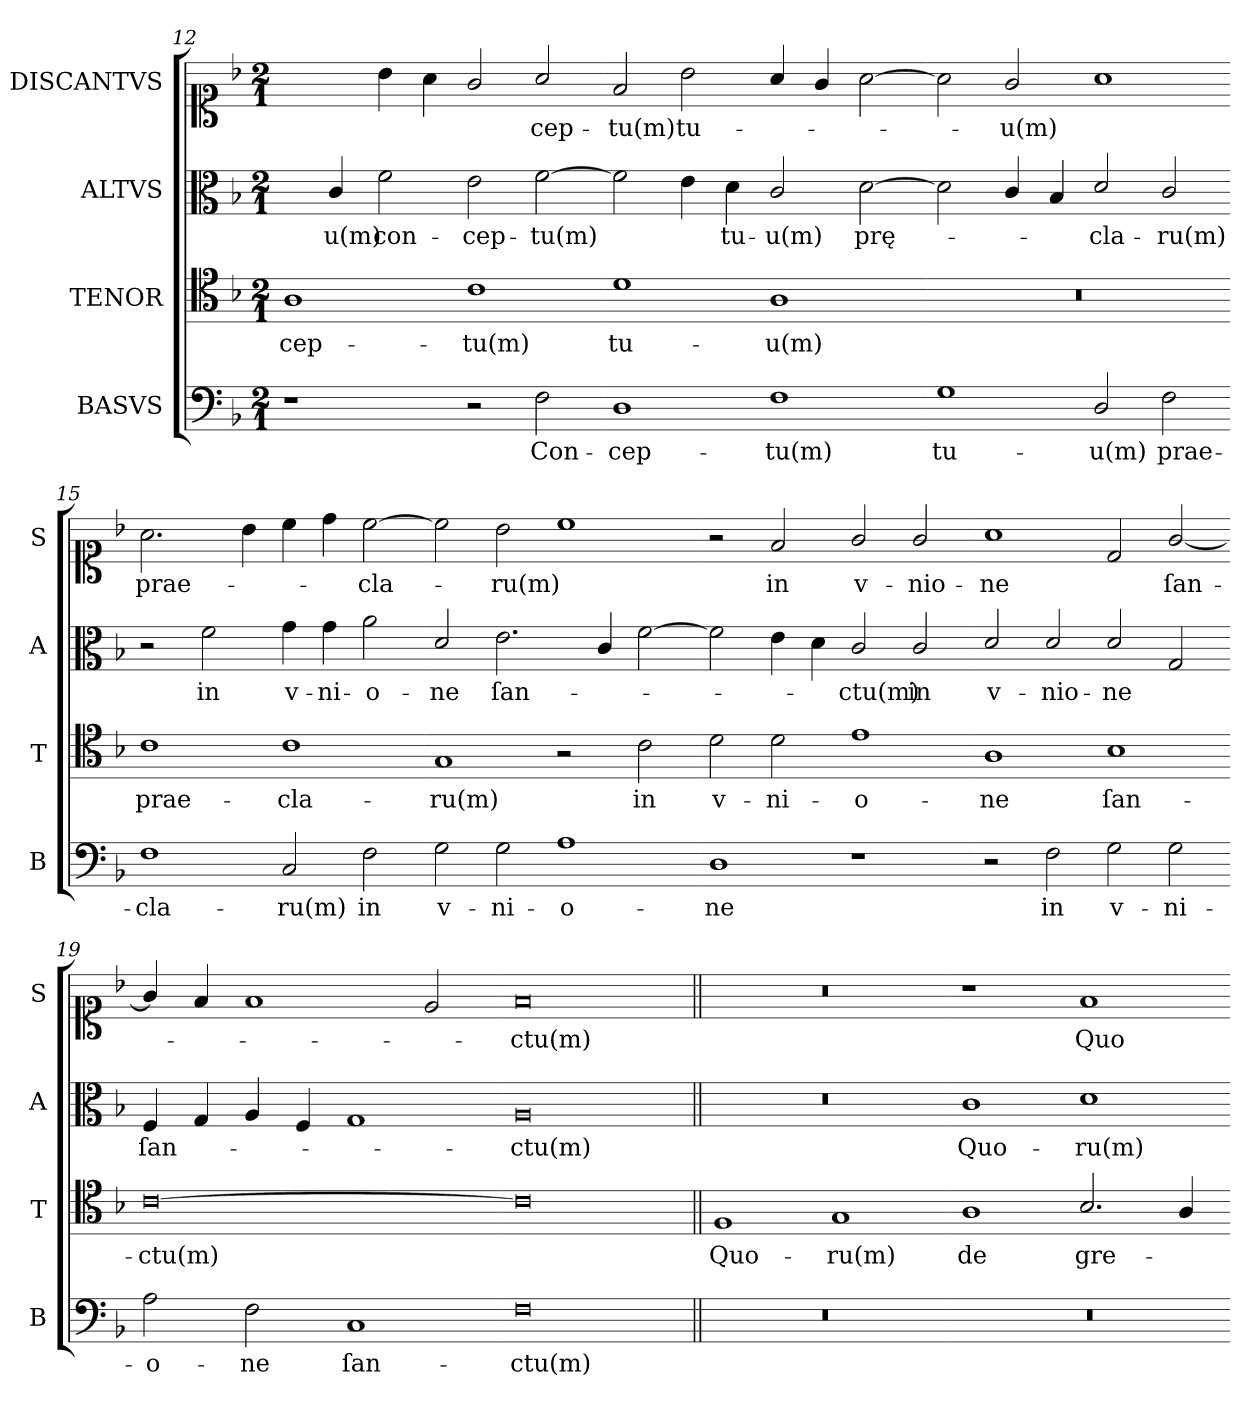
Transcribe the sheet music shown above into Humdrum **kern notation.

**kern	**text	**kern	**text	**kern	**text	**kern	**text
*part4	*part4	*part3	*part3	*part2	*part2	*part1	*part1
*staff4	*staff4	*staff3	*staff3	*staff2	*staff2	*staff1	*staff1
*I"BASVS	*	*I"TENOR	*	*I"ALTVS	*	*I"DISCANTVS	*
*I'B	*	*I'T	*	*I'A	*	*I'S	*
*clefF4	*	*clefC4	*	*clefC3	*	*clefC1	*
*k[b-]	*	*k[b-]	*	*k[b-]	*	*k[b-]	*
*M2/1	*	*M2/1	*	*M2/1	*	*M2/1	*
=12	=12	=12	=12	=12	=12	=12	=12
1r	.	1A	-cep-	4ryy	.	2ryy	.
.	.	.	.	4c/	-u(m)	.	.
.	.	.	.	2f\	con-	4b-\	.
.	.	.	.	.	.	4a\	.
2r	.	1c	-tu(m)	2e\	-cep-	2g/	.
2F\	Con-	.	.	[2f\	-tu(m)	2a/	-cep-
=13-	=13-	=13-	=13-	=13-	=13-	=13-	=13-
1D	-cep-	1d	tu-	2f\]	.	2f/	-tu(m)
.	.	.	.	4e\	.	2b-\	tu-
.	.	.	.	4d\	tu-	.	.
1F	-tu(m)	1A	-u(m)	2c/	-u(m)	4a/	.
.	.	.	.	.	.	4g/	.
.	.	.	.	[2d\	prę-	[2a\	.
=14-	=14-	=14-	=14-	=14-	=14-	=14-	=14-
1G	tu-	0r	.	2d\]	.	2a\]	.
.	.	.	.	4c/	.	2g/	-u(m)
.	.	.	.	4B-/	.	.	.
2D/	-u(m)	.	.	2d/	-cla-	1a	.
2F\	prae-	.	.	2c/	-ru(m)	.	.
=15-	=15-	=15-	=15-	=15-	=15-	=15-	=15-
1F	-cla-	1c	prae-	2r	.	2.a\	prae-
.	.	.	.	2f\	in	.	.
.	.	.	.	.	.	4b-\	.
2C/	-ru(m)	1c	-cla-	4g\	v-	4cc\	.
.	.	.	.	4g\	-ni-	4dd\	.
2F\	in	.	.	2a\	-o-	[2cc\	-cla-
=16-	=16-	=16-	=16-	=16-	=16-	=16-	=16-
2G\	v-	1G	-ru(m)	2d/	-ne	2cc\]	.
2G\	-ni-	.	.	2.e\	ſan-	2b-\	-ru(m)
1A	-o-	2r	.	.	.	1cc	.
.	.	.	.	4c/	.	.	.
.	.	2c\	in	[2f\	.	.	.
=17-	=17-	=17-	=17-	=17-	=17-	=17-	=17-
1D	-ne	2d\	v-	2f\]	.	2r	.
.	.	2d\	-ni-	4e\	.	2f/	in
.	.	.	.	4d\	.	.	.
1r	.	1e	-o-	2c/	-ctu(m)	2g/	v-
.	.	.	.	2c/	in	2g/	-nio-
=18-	=18-	=18-	=18-	=18-	=18-	=18-	=18-
2r	.	1A	-ne	2d/	v-	1a	-ne
!	!LO:LY:i	!	!	!	!	!	!
2F\	in	.	.	2d/	-nio-	.	.
!	!LO:LY:i	!	!	!	!	!	!
2G\	v-	1B-	ſan-	2d/	-ne	2d/	.
!	!LO:LY:i	!	!	!	!	!	!
2G\	-ni-	.	.	2G/	.	[2g/	ſan-
=19-	=19-	=19-	=19-	=19-	=19-	=19-	=19-
!	!LO:LY:i	!	!	!	!	!	!
2A\	-o-	[0c	-ctu(m)	4F/	ſan-	4g/]	.
.	.	.	.	4G/	.	4f/	.
!	!LO:LY:i	!	!	!	!	!	!
2F\	-ne	.	.	4A/	.	1f	.
.	.	.	.	4F/	.	.	.
1C	ſan-	.	.	1G	.	.	.
.	.	.	.	.	.	2e/	.
=20-	=20-	=20-	=20-	=20-	=20-	=20-	=20-
0F	-ctu(m)	0c]	.	0A	-ctu(m)	0f	-ctu(m)
=21||	=21||	=21||	=21||	=21||	=21||	=21||	=21||
0r	.	1F	Quo-	0r	.	0r	.
.	.	1G	-ru(m)	.	.	.	.
=22-	=22-	=22-	=22-	=22-	=22-	=22-	=22-
0r	.	1A	de	1c	Quo-	1r	.
.	.	2.B-/	gre-	1d	-ru(m)	1f	Quo-
.	.	4A/	.	.	.	.	.
=-	=-	=-	=-	=-	=-	=-	=-
*-	*-	*-	*-	*-	*-	*-	*-
